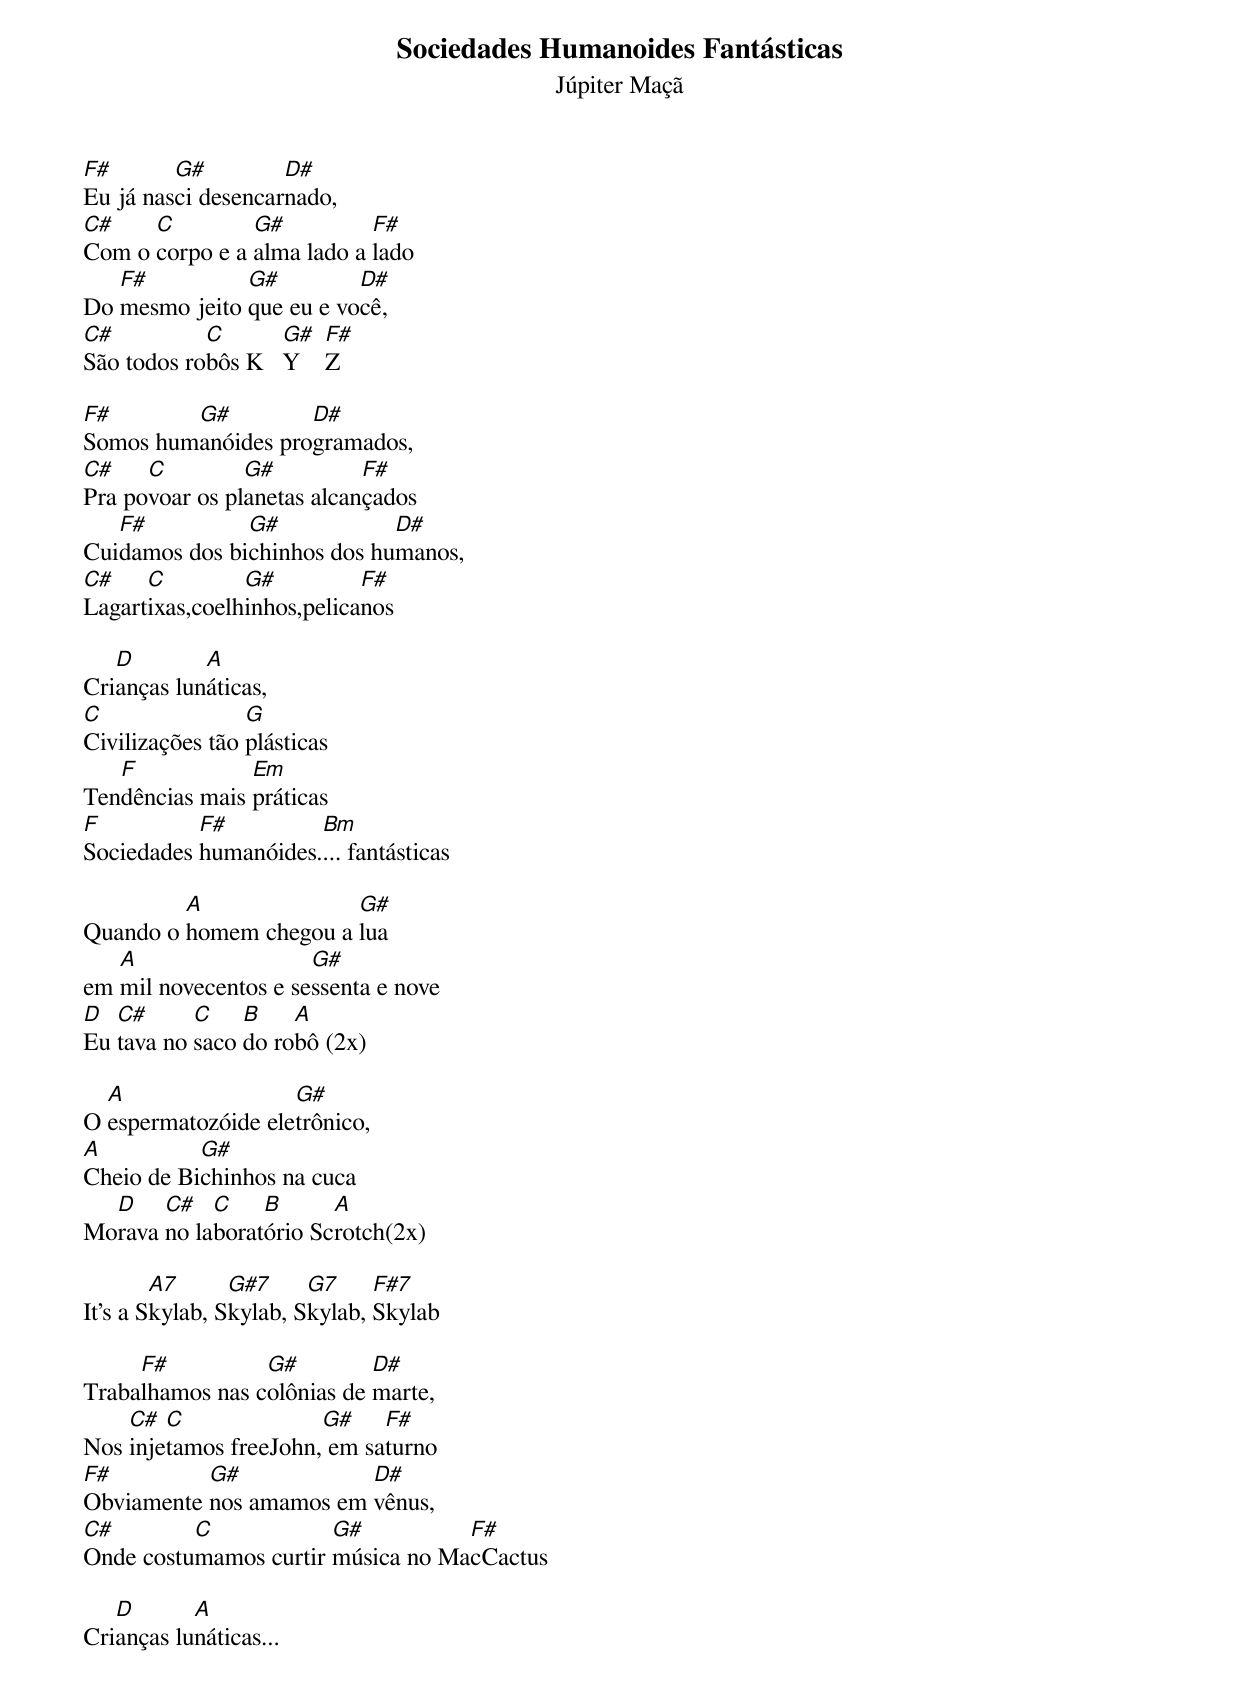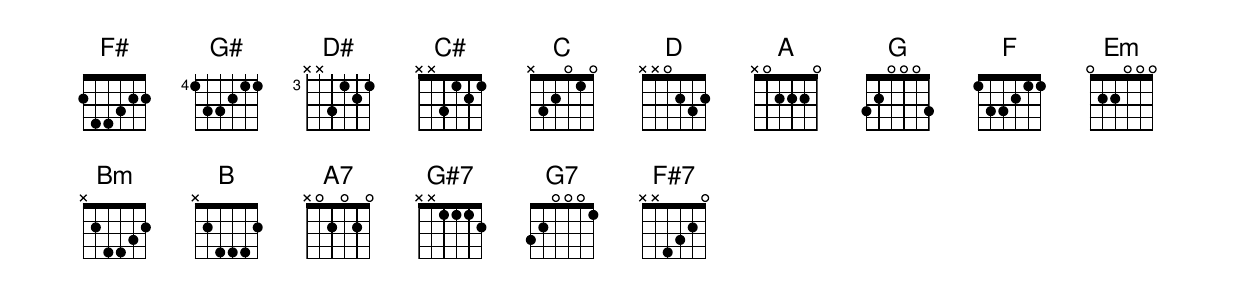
Sociedades Humanoides Fantásticas
Júpiter Maçã

F#       G#         D#
Eu já nasci desencarnado,
C#    C         G#          F#
Com o corpo e a alma lado a lado
   F#          G#         D#
Do mesmo jeito que eu e você,
C#          C       G#   F#
São todos robôs K   Y    Z

F#       G#         D#
Somos humanóides programados,
C#    C         G#          F#
Pra povoar os planetas alcançados
   F#          G#            D#
Cuidamos dos bichinhos dos humanos,
C#    C         G#          F#
Lagartixas,coelhinhos,pelicanos

   D        A
Crianças lunáticas,
C                G
Civilizações tão plásticas
   F            Em
Tendências mais práticas
F          F#         Bm
Sociedades humanóides.... fantásticas

         A              G#
Quando o homem chegou a lua
   A                  G#
em mil novecentos e sessenta e nove
D  C#      C    B    A
Eu tava no saco do robô (2x)

  A                 G#
O espermatozóide eletrônico,
A          G#
Cheio de Bichinhos na cuca
  D    C#   C    B      A
Morava no laboratório Scrotch(2x)

        A7      G#7     G7     F#7
It's a Skylab, Skylab, Skylab, Skylab

     F#          G#         D#
Trabalhamos nas colônias de marte,
    C#  C              G#    F#
Nos injetamos freeJohn, em saturno
F#         G#            D#
Obviamente nos amamos em vênus,
C#        C            G#          F#
Onde costumamos curtir música no MacCactus

   D       A
Crianças lunáticas...
